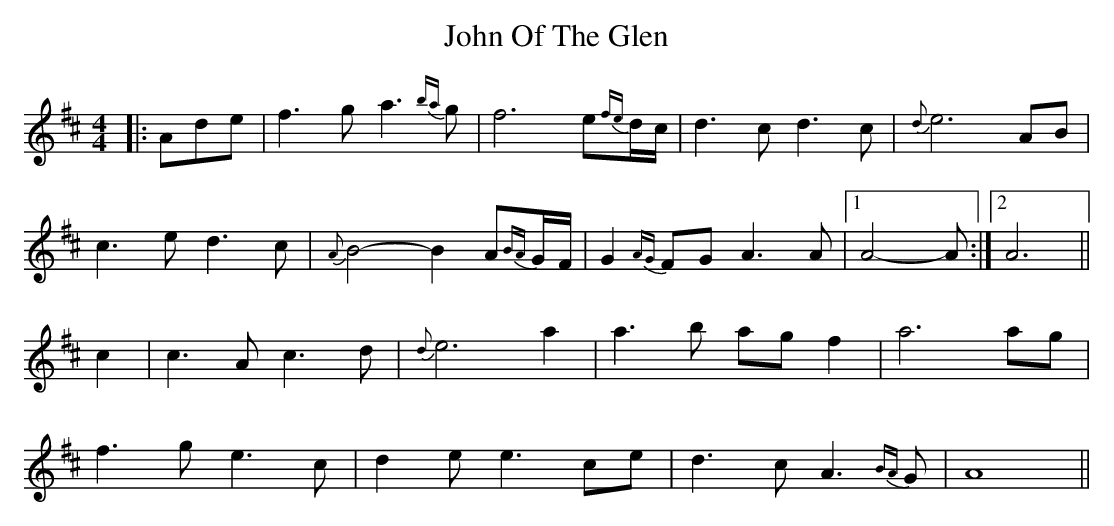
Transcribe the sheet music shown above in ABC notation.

X:1
T: John Of The Glen
M: 4/4
L: 1/8
K: Dmaj
|:Ade|f3g a3{ba}g|f6 e{fe}d/c/|d3c d3c|{d}e6 AB|
c3e d3c|{A}B4- B2 A{BA}G/F/|G2{AG}FG A3A|1 A4- A:|2 A6||
c2|c3A c3d|{d}e6 a2|a3b agf2|a6 ag|
f3g e3c|d2 ee3 ce|d3c A3{BA}G|A8||
